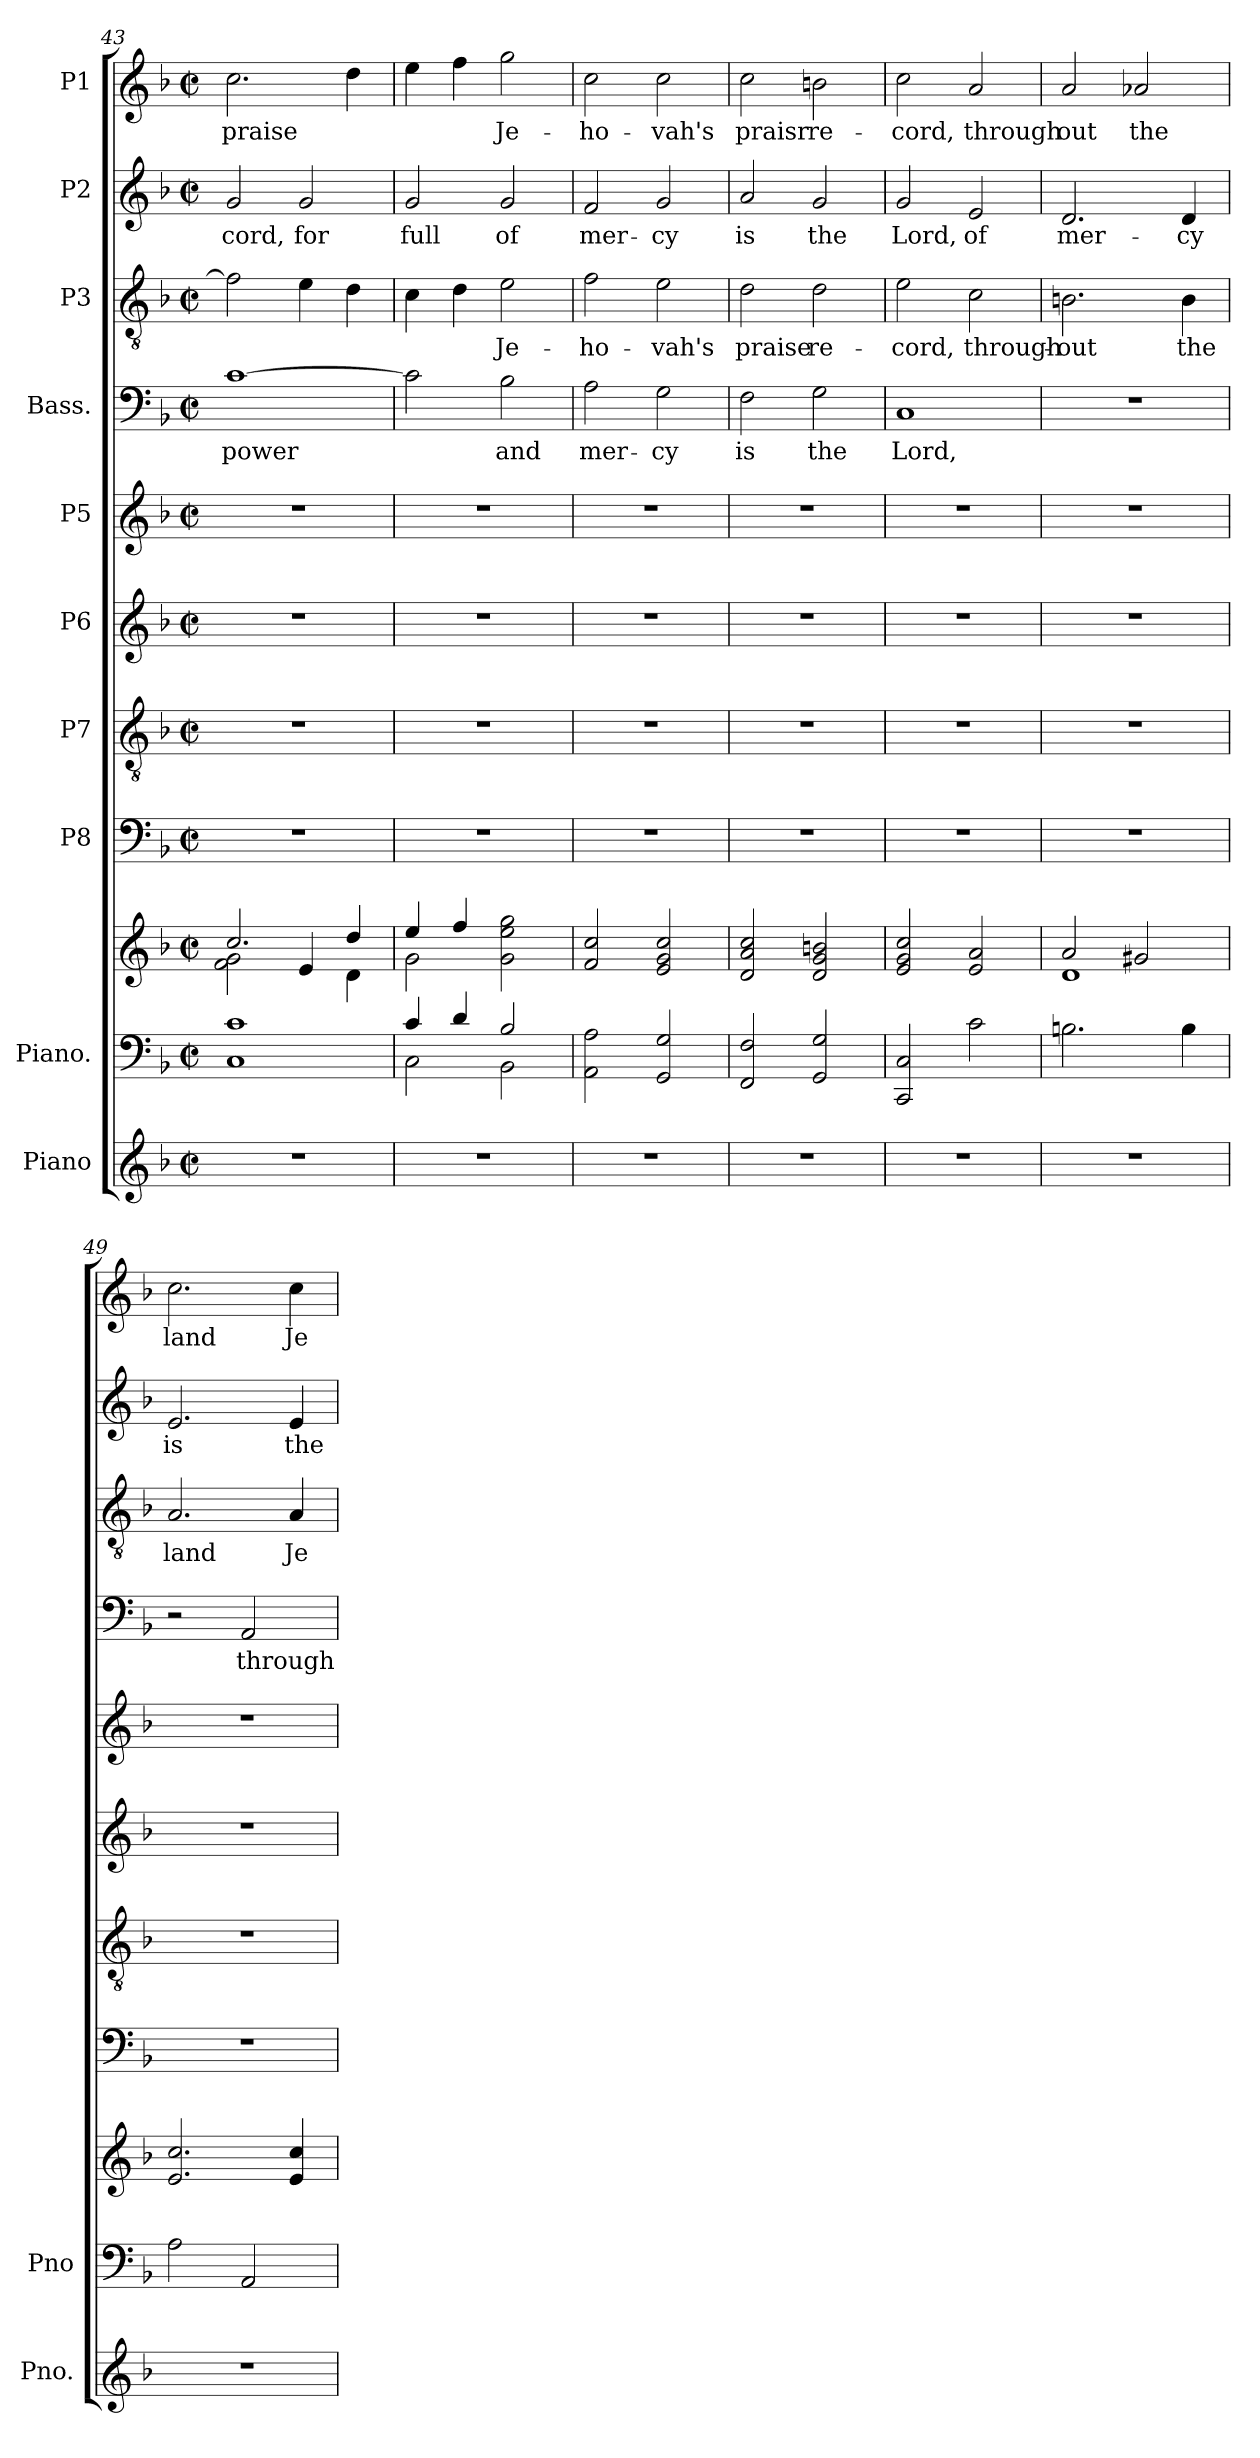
**kern	**kern	**kern	**kern	**kern	**kern	**kern	**kern	**text	**kern	**text	**kern	**text	**kern	**text
*part10	*part9	*part9	*part8	*part7	*part6	*part5	*part4	*part4	*part3	*part3	*part2	*part2	*part1	*part1
*staff11	*staff10	*staff9	*staff8	*staff7	*staff6	*staff5	*staff4	*staff4	*staff3	*staff3	*staff2	*staff2	*staff1	*staff1
*I"Piano	*I"Piano.	*	*I"P8	*I"P7	*I"P6	*I"P5	*I"Bass.	*	*I"P3	*	*I"P2	*	*I"P1	*
*I'Pno.	*I'Pno	*	*	*	*	*	*	*	*	*	*	*	*	*
*clefG2	*clefF4	*clefG2	*clefF4	*clefGv2	*clefG2	*clefG2	*clefF4	*	*clefGv2	*	*clefG2	*	*clefG2	*
*k[b-]	*k[b-]	*k[b-]	*k[b-]	*k[b-]	*k[b-]	*k[b-]	*k[b-]	*	*k[b-]	*	*k[b-]	*	*k[b-]	*
*F:	*F:	*F:	*F:	*F:	*F:	*F:	*F:	*	*F:	*	*F:	*	*F:	*
*M2/2	*M2/2	*M2/2	*M2/2	*M2/2	*M2/2	*M2/2	*M2/2	*	*M2/2	*	*M2/2	*	*M2/2	*
*met(c|)	*met(c|)	*met(c|)	*met(c|)	*met(c|)	*met(c|)	*met(c|)	*met(c|)	*	*met(c|)	*	*met(c|)	*	*met(c|)	*
=43	=43	=43	=43	=43	=43	=43	=43	=43	=43	=43	=43	=43	=43	=43
*	*	*^	*	*	*	*	*	*	*	*	*	*	*	*
!	!	!	!	!	!	!	!	!	!LO:LY:b	!	!LO:LY:b	!	!LO:LY:b	!	!LO:LY:b
1r	1C 1c	2.cc/	2f\ 2g\	1r	1r	1r	1r	[1c	power	2f\]	.	2g/	-cord,	2.cc\	praise
!	!	!	!	!	!	!	!	!	!	!	!LO:LY:b	!	!LO:LY:b	!	!
.	.	.	4e/	.	.	.	.	.	.	4e\	.	2g/	for	.	.
!	!	!	!	!	!	!	!	!	!	!	!LO:LY:b	!	!	!	!LO:LY:b
.	.	4dd/	4d\	.	.	.	.	.	.	4d\	.	.	.	4dd\	.
=44	=44	=44	=44	=44	=44	=44	=44	=44	=44	=44	=44	=44	=44	=44	=44
*	*^	*	*	*	*	*	*	*	*	*	*	*	*	*	*
!	!	!	!	!	!	!	!	!	!	!LO:LY:b	!	!LO:LY:b	!	!LO:LY:b	!	!LO:LY:b
1r	4c/	2C\	4ee/	2g\	1r	1r	1r	1r	2c\]	.	4c\	.	2g/	full	4ee\	.
!	!	!	!	!	!	!	!	!	!	!	!	!LO:LY:b	!	!	!	!LO:LY:b
.	4d/	.	4ff/	.	.	.	.	.	.	.	4d\	.	.	.	4ff\	.
!	!	!	!	!	!	!	!	!	!	!LO:LY:b	!	!LO:LY:b	!	!LO:LY:b	!	!LO:LY:b
.	2B-/	2BB-\	2ryy	2g\ 2ee\ 2gg\	.	.	.	.	2B-\	and	2e\	Je-	2g/	of	2gg\	Je-
=45	=45	=45	=45	=45	=45	=45	=45	=45	=45	=45	=45	=45	=45	=45	=45	=45
!	!	!	!	!	!	!	!	!	!	!LO:LY:b	!	!LO:LY:b	!	!LO:LY:b	!	!LO:LY:b
*	*v	*v	*	*	*	*	*	*	*	*	*	*	*	*	*	*
*	*	*v	*v	*	*	*	*	*	*	*	*	*	*	*	*
1r	2AA\ 2A\	2f/ 2cc/	1r	1r	1r	1r	2A\	mer-	2f\	-ho-	2f/	mer-	2cc\	-ho-
!	!	!	!	!	!	!	!	!LO:LY:b	!	!LO:LY:b	!	!LO:LY:b	!	!LO:LY:b
.	2GG/ 2G/	2e/ 2g/ 2cc/	.	.	.	.	2G\	-cy	2e\	-vah's	2g/	-cy	2cc\	-vah's
=46	=46	=46	=46	=46	=46	=46	=46	=46	=46	=46	=46	=46	=46	=46
!	!	!	!	!	!	!	!	!LO:LY:b	!	!LO:LY:b	!	!LO:LY:b	!	!LO:LY:b
1r	2FF/ 2F/	2d/ 2a/ 2cc/	1r	1r	1r	1r	2F\	is	2d\	praise	2a/	is	2cc\	praisr
!	!	!	!	!	!	!	!	!LO:LY:b	!	!LO:LY:b	!	!LO:LY:b	!	!LO:LY:b
.	2GG/ 2G/	2d/ 2g/ 2bn/	.	.	.	.	2G\	the	2d\	re-	2g/	the	2bn\	re-
=47	=47	=47	=47	=47	=47	=47	=47	=47	=47	=47	=47	=47	=47	=47
!	!	!	!	!	!	!	!	!LO:LY:b	!	!LO:LY:b	!	!LO:LY:b	!	!LO:LY:b
1r	2CC/ 2C/	2e/ 2g/ 2cc/	1r	1r	1r	1r	1C	Lord,	2e\	-cord,	2g/	Lord,	2cc\	-cord,
!	!	!	!	!	!	!	!	!	!	!LO:LY:b	!	!LO:LY:b	!	!LO:LY:b
.	2c\	2e/ 2a/	.	.	.	.	.	.	2c\	through-	2e/	of	2a/	through
=48	=48	=48	=48	=48	=48	=48	=48	=48	=48	=48	=48	=48	=48	=48
*	*	*^	*	*	*	*	*	*	*	*	*	*	*	*
!	!	!	!	!	!	!	!	!	!	!	!LO:LY:b	!	!LO:LY:b	!	!LO:LY:b
1r	2.Bn\	2a/	1d	1r	1r	1r	1r	1r	.	2.Bn\	-out	2.d/	mer-	2a/	out
!	!	!	!	!	!	!	!	!	!	!	!	!	!	!	!LO:LY:b
.	.	2g#X/	.	.	.	.	.	.	.	.	.	.	.	2a-X/	the
!	!	!	!	!	!	!	!	!	!	!	!LO:LY:b	!	!LO:LY:b	!	!
.	4B\	.	.	.	.	.	.	.	.	4B\	the	4d/	-cy	.	.
*	*	*v	*v	*	*	*	*	*	*	*	*	*	*	*	*
!!LO:PB:g=z
=49	=49	=49	=49	=49	=49	=49	=49	=49	=49	=49	=49	=49	=49	=49
!	!	!	!	!	!	!	!	!	!	!LO:LY:b	!	!LO:LY:b	!	!LO:LY:b
1r	2A\	2.e/ 2.cc/	1r	1r	1r	1r	2r	.	2.A/	land	2.e/	is	2.cc\	land
!	!	!	!	!	!	!	!	!LO:LY:b	!	!	!	!	!	!
.	2AA/	.	.	.	.	.	2AA/	through-	.	.	.	.	.	.
!	!	!	!	!	!	!	!	!	!	!LO:LY:b	!	!LO:LY:b	!	!LO:LY:b
.	.	4e/ 4cc/	.	.	.	.	.	.	4A/	Je-	4e/	the	4cc\	Je-
=	=	=	=	=	=	=	=	=	=	=	=	=	=	=
*-	*-	*-	*-	*-	*-	*-	*-	*-	*-	*-	*-	*-	*-	*-
